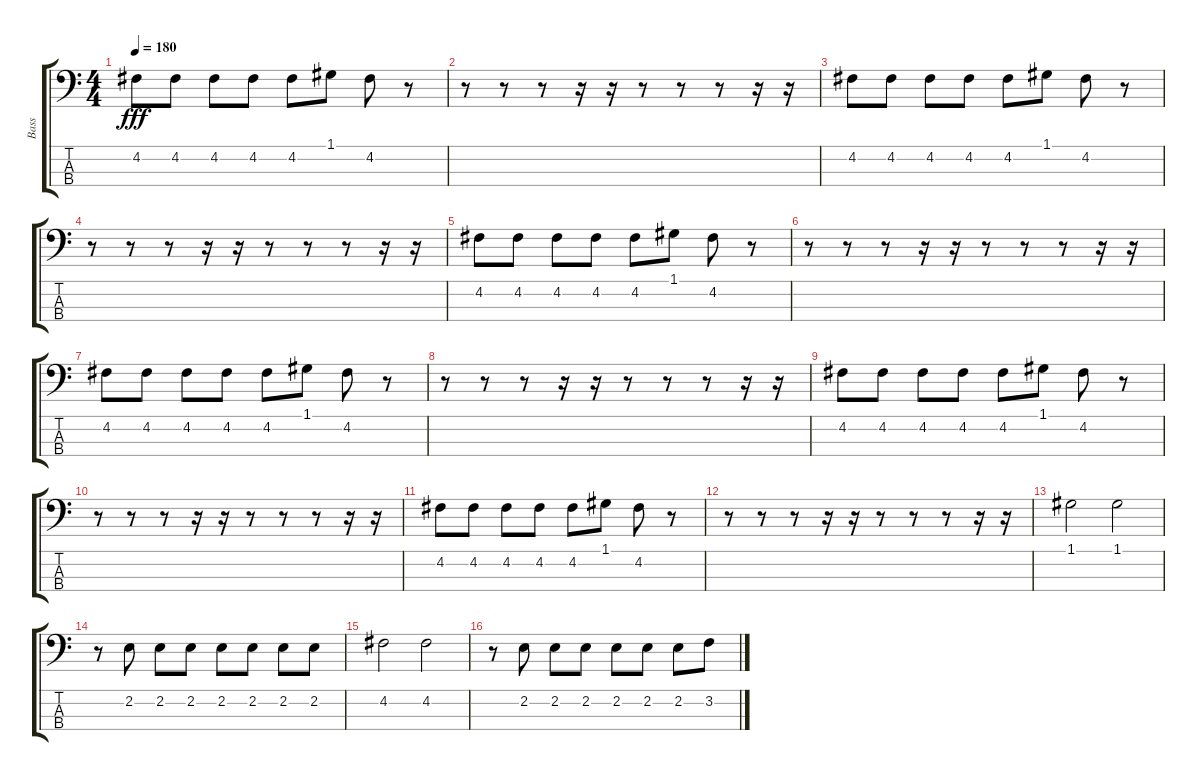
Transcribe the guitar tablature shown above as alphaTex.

\track ("Bass" "Bass") {instrument electricbasspick}
\staff {score tabs}
\tuning (G2 D2 A1 E1) {hide}
\ts (4 4)
\tempo 180
\clef f4
\ks c
4.2.8{dy fff} 4.2.8 4.2.8 4.2.8 4.2.8 1.1.8 4.2.8 r.8 |
r.8 r.8 r.8 r.16 r.16 r.8 r.8 r.8 r.16 r.16 |
4.2.8 4.2.8 4.2.8 4.2.8 4.2.8 1.1.8 4.2.8 r.8 |
r.8 r.8 r.8 r.16 r.16 r.8 r.8 r.8 r.16 r.16 |
4.2.8 4.2.8 4.2.8 4.2.8 4.2.8 1.1.8 4.2.8 r.8 |
r.8 r.8 r.8 r.16 r.16 r.8 r.8 r.8 r.16 r.16 |
4.2.8 4.2.8 4.2.8 4.2.8 4.2.8 1.1.8 4.2.8 r.8 |
r.8 r.8 r.8 r.16 r.16 r.8 r.8 r.8 r.16 r.16 |
4.2.8 4.2.8 4.2.8 4.2.8 4.2.8 1.1.8 4.2.8 r.8 |
r.8 r.8 r.8 r.16 r.16 r.8 r.8 r.8 r.16 r.16 |
4.2.8 4.2.8 4.2.8 4.2.8 4.2.8 1.1.8 4.2.8 r.8 |
r.8 r.8 r.8 r.16 r.16 r.8 r.8 r.8 r.16 r.16 |
1.1.2 1.1.2 |
r.8 2.2.8 2.2.8 2.2.8 2.2.8 2.2.8 2.2.8 2.2.8 |
4.2.2 4.2.2 |
r.8 2.2.8 2.2.8 2.2.8 2.2.8 2.2.8 2.2.8 3.2.8
